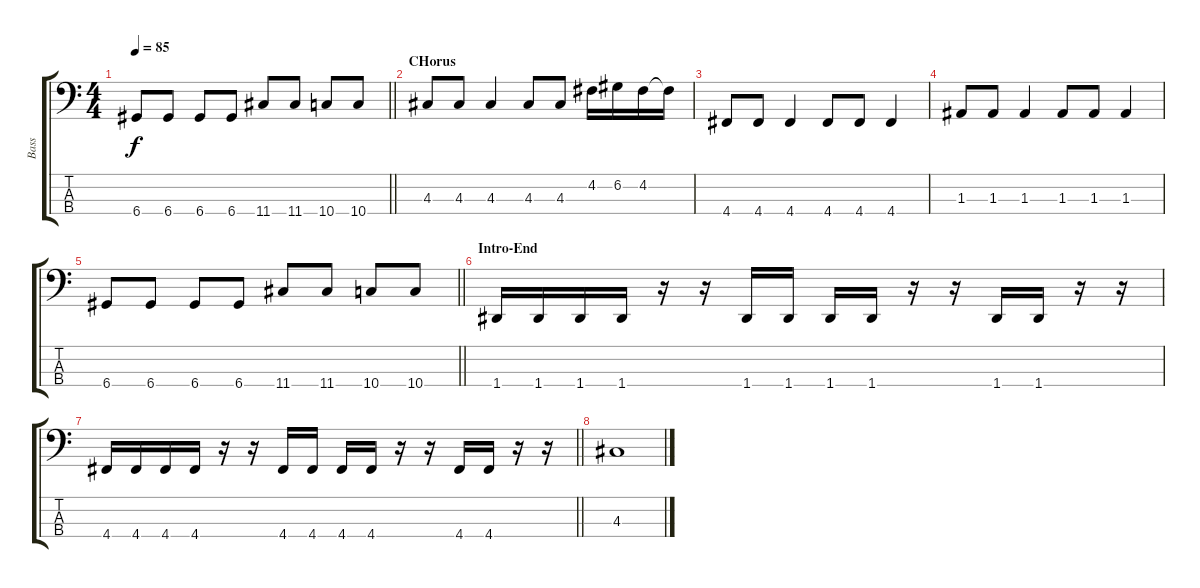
\track ("Bass" "Bass") {instrument electricbassfinger}
\staff {score tabs}
\tuning (G2 D2 A1 D1) {hide}
\ts (4 4)
\tempo 85
\clef f4
\barLineRight lightlight
\ks c
6.4.8{dy f} 6.4.8 6.4.8 6.4.8 11.4.8 11.4.8 10.4.8 10.4.8 |
\section ("" "CHorus")
4.3.8 4.3.8 4.3.4 4.3.8 4.3.8 4.2.16 6.2.16 4.2.16 4.2{t}.16 |
4.4.8 4.4.8 4.4.4 4.4.8 4.4.8 4.4.4 |
1.3.8 1.3.8 1.3.4 1.3.8 1.3.8 1.3.4 |
\barLineRight lightlight
6.4.8 6.4.8 6.4.8 6.4.8 11.4.8 11.4.8 10.4.8 10.4.8 |
\section ("" "Intro-End")
1.4.16 1.4.16 1.4.16 1.4.16 r.16 r.16 1.4.16 1.4.16 1.4.16 1.4.16 r.16 r.16 1.4.16 1.4.16 r.16 r.16 |
\barLineRight lightlight
4.4.16 4.4.16 4.4.16 4.4.16 r.16 r.16 4.4.16 4.4.16 4.4.16 4.4.16 r.16 r.16 4.4.16 4.4.16 r.16 r.16 |
4.3.1
